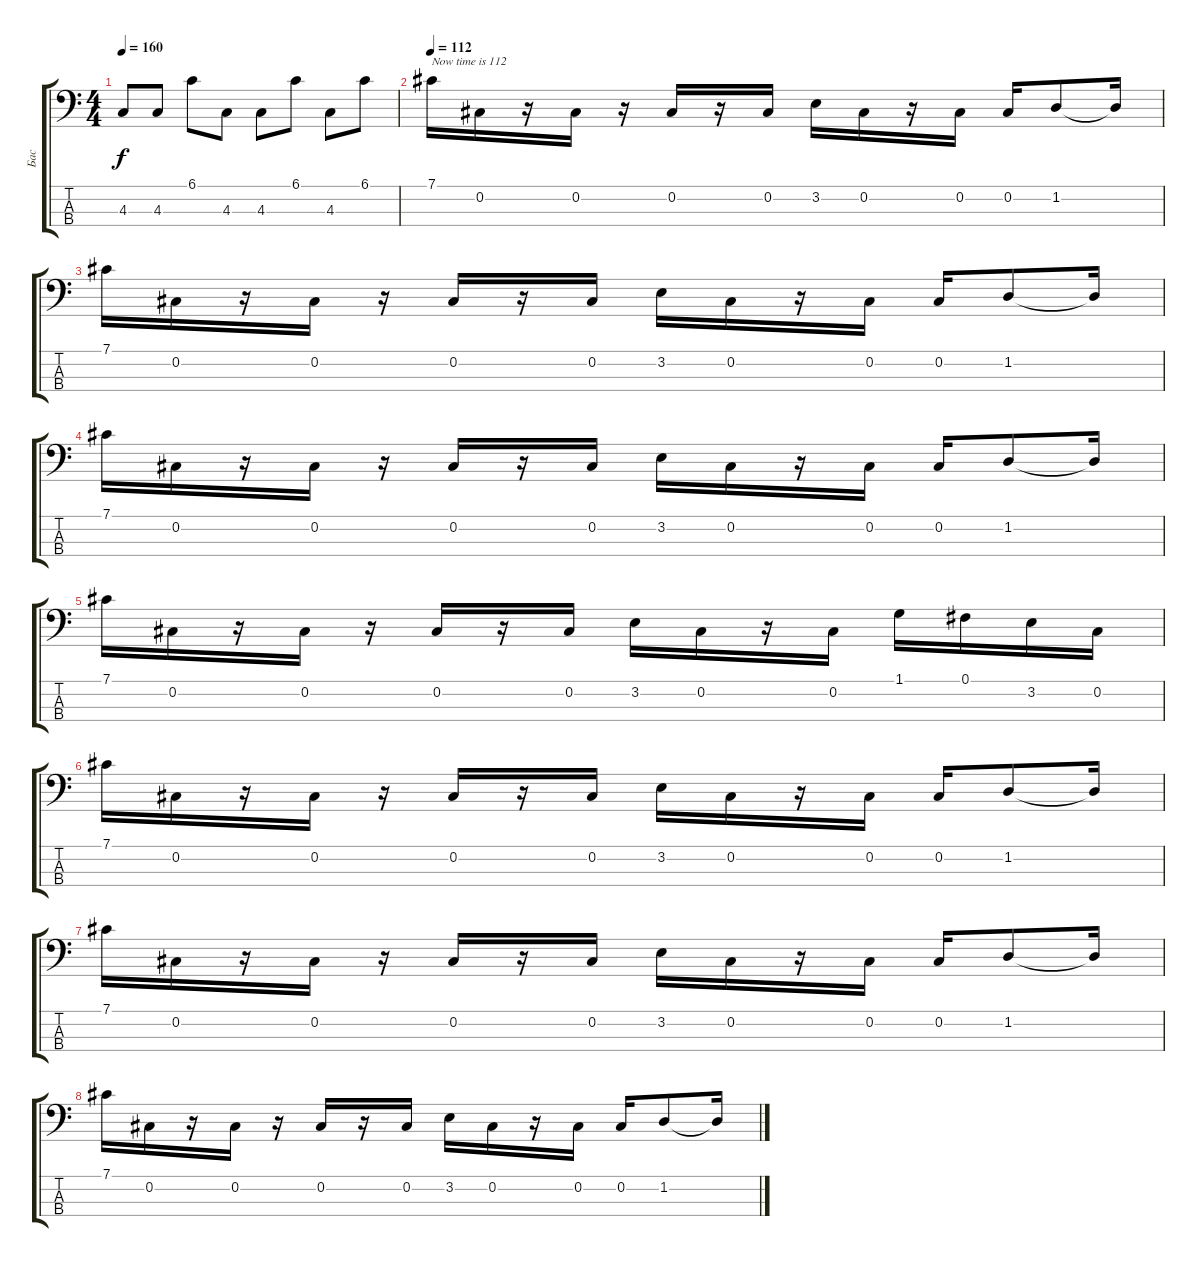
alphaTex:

\track ("Бас" "Бас") {instrument electricbasspick}
\staff {score tabs}
\tuning (Gb2 Db2 Ab1 Eb1) {hide}
\ts (4 4)
\tempo 160
\clef f4
\ks c
4.3.8{dy f} 4.3.8 6.1.8 4.3.8 4.3.8 6.1.8 4.3.8 6.1.8 |
\tempo 112
7.1.16{txt "Now time is 112"} 0.2.16 r.16 0.2.16 r.16 0.2.16 r.16 0.2.16 3.2.16 0.2.16 r.16 0.2.16 0.2.16 1.2.8 1.2{t}.16 |
7.1.16 0.2.16 r.16 0.2.16 r.16 0.2.16 r.16 0.2.16 3.2.16 0.2.16 r.16 0.2.16 0.2.16 1.2.8 1.2{t}.16 |
7.1.16 0.2.16 r.16 0.2.16 r.16 0.2.16 r.16 0.2.16 3.2.16 0.2.16 r.16 0.2.16 0.2.16 1.2.8 1.2{t}.16 |
7.1.16 0.2.16 r.16 0.2.16 r.16 0.2.16 r.16 0.2.16 3.2.16 0.2.16 r.16 0.2.16 1.1.16 0.1.16 3.2.16 0.2.16 |
7.1.16 0.2.16 r.16 0.2.16 r.16 0.2.16 r.16 0.2.16 3.2.16 0.2.16 r.16 0.2.16 0.2.16 1.2.8 1.2{t}.16 |
7.1.16 0.2.16 r.16 0.2.16 r.16 0.2.16 r.16 0.2.16 3.2.16 0.2.16 r.16 0.2.16 0.2.16 1.2.8 1.2{t}.16 |
7.1.16 0.2.16 r.16 0.2.16 r.16 0.2.16 r.16 0.2.16 3.2.16 0.2.16 r.16 0.2.16 0.2.16 1.2.8 1.2{t}.16
